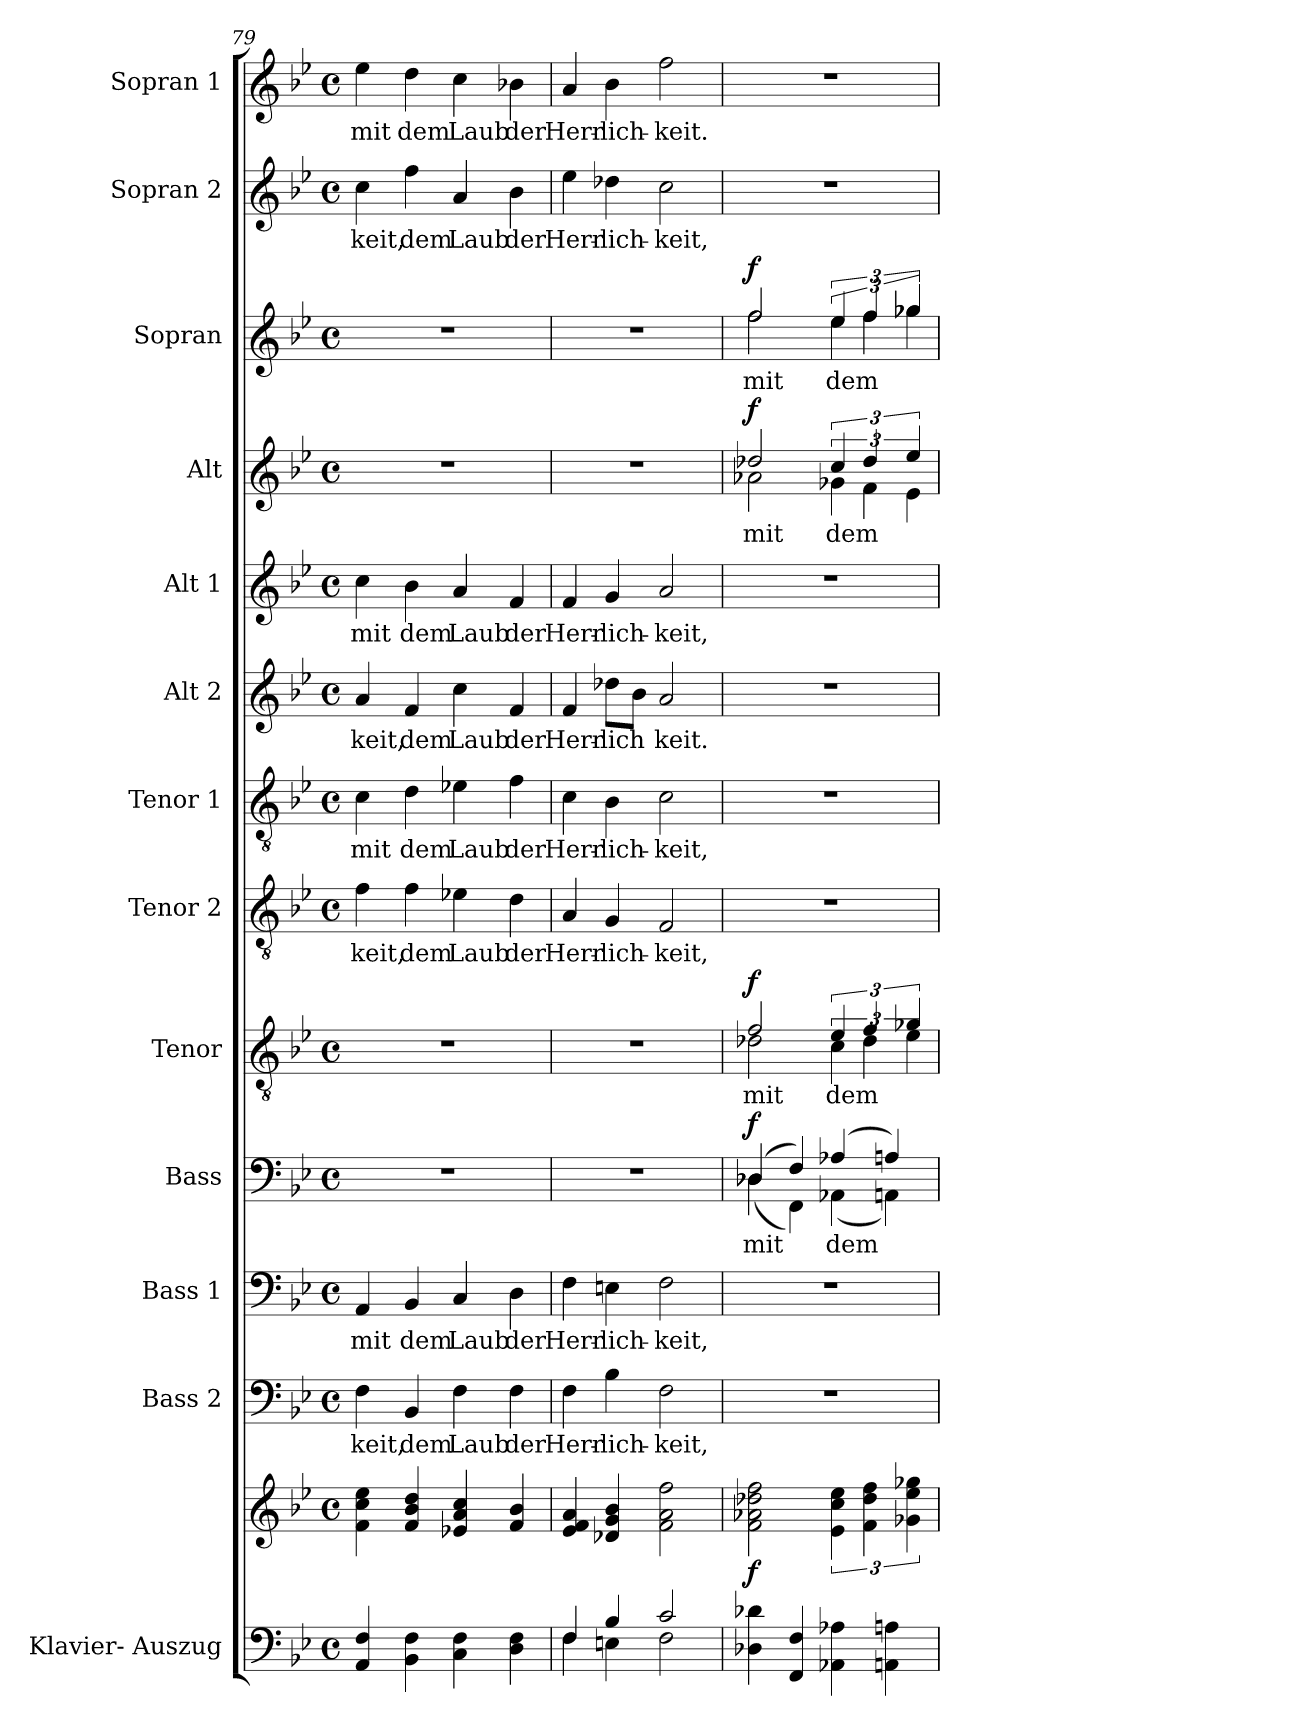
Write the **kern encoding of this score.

**kern	**kern	**dynam	**kern	**text	**kern	**text	**kern	**text	**dynam	**kern	**text	**dynam	**kern	**text	**kern	**text	**kern	**text	**kern	**text	**kern	**text	**dynam	**kern	**text	**dynam	**kern	**text	**kern	**text
*part13	*part13	*part13	*part12	*part12	*part11	*part11	*part10	*part10	*part10	*part9	*part9	*part9	*part8	*part8	*part7	*part7	*part6	*part6	*part5	*part5	*part4	*part4	*part4	*part3	*part3	*part3	*part2	*part2	*part1	*part1
*staff14	*staff13	*staff13/14	*staff12	*staff12	*staff11	*staff11	*staff10	*staff10	*staff10	*staff9	*staff9	*staff9	*staff8	*staff8	*staff7	*staff7	*staff6	*staff6	*staff5	*staff5	*staff4	*staff4	*staff4	*staff3	*staff3	*staff3	*staff2	*staff2	*staff1	*staff1
*I"Klavier- Auszug	*	*	*I"Bass 2	*	*I"Bass 1	*	*I"Bass	*	*	*I"Tenor	*	*	*I"Tenor 2	*	*I"Tenor 1	*	*I"Alt 2	*	*I"Alt 1	*	*I"Alt	*	*	*I"Sopran	*	*	*I"Sopran 2	*	*I"Sopran 1	*
*	*	*	*I'B2	*	*I'B1	*	*I'Bass	*	*	*I'Ten.	*	*	*I'T2	*	*I'T1	*	*I'A2	*	*I'A1	*	*I'Alt	*	*	*I'Sop.	*	*	*I'S2	*	*I'S1	*
*clefF4	*clefG2	*	*clefF4	*	*clefF4	*	*clefF4	*	*	*clefGv2	*	*	*clefGv2	*	*clefGv2	*	*clefG2	*	*clefG2	*	*clefG2	*	*	*clefG2	*	*	*clefG2	*	*clefG2	*
*k[b-e-]	*k[b-e-]	*	*k[b-e-]	*	*k[b-e-]	*	*k[b-e-]	*	*	*k[b-e-]	*	*	*k[b-e-]	*	*k[b-e-]	*	*k[b-e-]	*	*k[b-e-]	*	*k[b-e-]	*	*	*k[b-e-]	*	*	*k[b-e-]	*	*k[b-e-]	*
*M4/4	*M4/4	*	*M4/4	*	*M4/4	*	*M4/4	*	*	*M4/4	*	*	*M4/4	*	*M4/4	*	*M4/4	*	*M4/4	*	*M4/4	*	*	*M4/4	*	*	*M4/4	*	*M4/4	*
*met(c)	*met(c)	*	*met(c)	*	*met(c)	*	*met(c)	*	*	*met(c)	*	*	*met(c)	*	*met(c)	*	*met(c)	*	*met(c)	*	*met(c)	*	*	*met(c)	*	*	*met(c)	*	*met(c)	*
=79	=79	=79	=79	=79	=79	=79	=79	=79	=79	=79	=79	=79	=79	=79	=79	=79	=79	=79	=79	=79	=79	=79	=79	=79	=79	=79	=79	=79	=79	=79
!	!	!	!	!LO:LY:b	!	!LO:LY:b	!	!	!	!	!	!	!	!LO:LY:b	!	!LO:LY:b	!	!LO:LY:b	!	!LO:LY:b	!	!	!	!	!	!	!	!LO:LY:b	!	!LO:LY:b
4AA/ 4F/	4f\ 4cc\ 4ee-\	.	4F\	-keit,	4AA/	mit	1r	.	.	1r	.	.	4f\	-keit,	4c\	mit	4a/	-keit,	4cc\	mit	1r	.	.	1r	.	.	4cc\	-keit,	4ee-\	mit
!	!	!	!	!LO:LY:b	!	!LO:LY:b	!	!	!	!	!	!	!	!LO:LY:b	!	!LO:LY:b	!	!LO:LY:b	!	!LO:LY:b	!	!	!	!	!	!	!	!LO:LY:b	!	!LO:LY:b
4BB-\ 4F\	4f/ 4b-/ 4dd/	.	4BB-/	dem	4BB-/	dem	.	.	.	.	.	.	4f\	dem	4d\	dem	4f/	dem	4b-\	dem	.	.	.	.	.	.	4ff\	dem	4dd\	dem
!	!	!	!	!LO:LY:b	!	!LO:LY:b	!	!	!	!	!	!	!	!LO:LY:b	!	!LO:LY:b	!	!LO:LY:b	!	!LO:LY:b	!	!	!	!	!	!	!	!LO:LY:b	!	!LO:LY:b
4C\ 4F\	4e-X/ 4a/ 4cc/	.	4F\	Laub	4C/	Laub	.	.	.	.	.	.	4e-X\	Laub	4e-X\	Laub	4cc\	Laub	4a/	Laub	.	.	.	.	.	.	4a/	Laub	4cc\	Laub
!	!	!	!	!LO:LY:b	!	!LO:LY:b	!	!	!	!	!	!	!	!LO:LY:b	!	!LO:LY:b	!	!LO:LY:b	!	!LO:LY:b	!	!	!	!	!	!	!	!LO:LY:b	!	!LO:LY:b
4D\ 4F\	4f/ 4b-/	.	4F\	der	4D\	der	.	.	.	.	.	.	4d\	der	4f\	der	4f/	der	4f/	der	.	.	.	.	.	.	4b-\	der	4b-X\	der
=80	=80	=80	=80	=80	=80	=80	=80	=80	=80	=80	=80	=80	=80	=80	=80	=80	=80	=80	=80	=80	=80	=80	=80	=80	=80	=80	=80	=80	=80	=80
*^	*	*	*	*	*	*	*	*	*	*	*	*	*	*	*	*	*	*	*	*	*	*	*	*	*	*	*	*	*	*
!	!	!	!	!	!LO:LY:b	!	!LO:LY:b	!	!	!	!	!	!	!	!LO:LY:b	!	!LO:LY:b	!	!LO:LY:b	!	!LO:LY:b	!	!	!	!	!	!	!	!LO:LY:b	!	!LO:LY:b
4F/	4F\	4e-/ 4f/ 4a/	.	4F\	Herr-	4F\	Herr-	1r	.	.	1r	.	.	4A/	Herr-	4c\	Herr-	4f/	Herr-	4f/	Herr-	1r	.	.	1r	.	.	4ee-\	Herr-	4a/	Herr-
!	!	!	!	!	!LO:LY:b	!	!LO:LY:b	!	!	!	!	!	!	!	!LO:LY:b	!	!LO:LY:b	!	!LO:LY:b	!	!LO:LY:b	!	!	!	!	!	!	!	!LO:LY:b	!	!LO:LY:b
4B-/	4En\	4d-X/ 4g/ 4b-/	.	4B-\	-lich-	4En\	-lich-	.	.	.	.	.	.	4G/	-lich-	4B-\	-lich-	8dd-X\L	-lich	4g/	-lich-	.	.	.	.	.	.	4dd-X\	-lich-	4b-\	-lich-
.	.	.	.	.	.	.	.	.	.	.	.	.	.	.	.	.	.	8b-\J	.	.	.	.	.	.	.	.	.	.	.	.	.
!	!	!	!	!	!LO:LY:b	!	!LO:LY:b	!	!	!	!	!	!	!	!LO:LY:b	!	!LO:LY:b	!	!LO:LY:b	!	!LO:LY:b	!	!	!	!	!	!	!	!LO:LY:b	!	!LO:LY:b
2c/	2F\	2f\ 2a\ 2ff\	.	2F\	-keit,	2F\	-keit,	.	.	.	.	.	.	2F/	-keit,	2c\	-keit,	2a/	keit.	2a/	-keit,	.	.	.	.	.	.	2cc\	-keit,	2ff\	-keit.
!!LO:PB:g=z
=81	=81	=81	=81	=81	=81	=81	=81	=81	=81	=81	=81	=81	=81	=81	=81	=81	=81	=81	=81	=81	=81	=81	=81	=81	=81	=81	=81	=81	=81	=81	=81
!	!	!	!LO:DY:a=2	!	!	!	!	!	!LO:LY:b	!LO:DY:a	!	!LO:LY:b	!LO:DY:a	!	!	!	!	!	!	!	!	!	!LO:LY:b	!LO:DY:a	!	!LO:LY:b	!LO:DY:a	!	!	!	!
*v	*v	*	*	*	*	*	*	*^	*	*	*^	*	*	*	*	*	*	*	*	*	*	*^	*	*	*^	*	*	*	*	*	*
4D-X\ 4d-X\	2f\ 2a-X\ 2dd-X\ 2ff\	f	1r	.	1r	.	(4D-X/	(4D-\	mit	f	2f/	2d-X\	mit	f	1r	.	1r	.	1r	.	1r	.	2dd-X/	2a-X\	mit	f	2ff/	2ff\	mit	f	1r	.	1r	.
4FF/ 4F/	.	.	.	.	.	.	4F/)	4FF\)	.	.	.	.	.	.	.	.	.	.	.	.	.	.	.	.	.	.	.	.	.	.	.	.	.	.
!	!	!	!	!	!	!	!	!	!LO:LY:b	!	!	!	!LO:LY:b	!	!	!	!	!	!	!	!	!	!	!	!LO:LY:b	!	!	!	!LO:LY:b	!	!	!	!	!
4AA-X\ 4A-X\	6e-\ 6cc\ 6ee-\	.	.	.	.	.	(4A-X/	(4AA-X\	dem	.	6e-/	6c\	dem	.	.	.	.	.	.	.	.	.	6cc/	6g-X\	dem	.	6ee-/	6ee-\	dem	.	.	.	.	.
.	6f\ 6dd-\ 6ff\	.	.	.	.	.	.	.	.	.	6f/	6d-\	.	.	.	.	.	.	.	.	.	.	6dd-/	6f\	.	.	6ff/	6ff\	.	.	.	.	.	.
4AAn\ 4An\	.	.	.	.	.	.	4An/)	4AAn\)	.	.	.	.	.	.	.	.	.	.	.	.	.	.	.	.	.	.	.	.	.	.	.	.	.	.
.	6g-X\ 6ee-\ 6gg-X\	.	.	.	.	.	.	.	.	.	6g-X/	6e-\	.	.	.	.	.	.	.	.	.	.	6ee-/	6e-\	.	.	6gg-X/	6gg-\	.	.	.	.	.	.
*	*	*	*	*	*	*	*v	*v	*	*	*	*	*	*	*	*	*	*	*	*	*	*	*v	*v	*	*	*v	*v	*	*	*	*	*	*
*	*	*	*	*	*	*	*	*	*	*v	*v	*	*	*	*	*	*	*	*	*	*	*	*	*	*	*	*	*	*	*	*
=	=	=	=	=	=	=	=	=	=	=	=	=	=	=	=	=	=	=	=	=	=	=	=	=	=	=	=	=	=	=
*-	*-	*-	*-	*-	*-	*-	*-	*-	*-	*-	*-	*-	*-	*-	*-	*-	*-	*-	*-	*-	*-	*-	*-	*-	*-	*-	*-	*-	*-	*-
